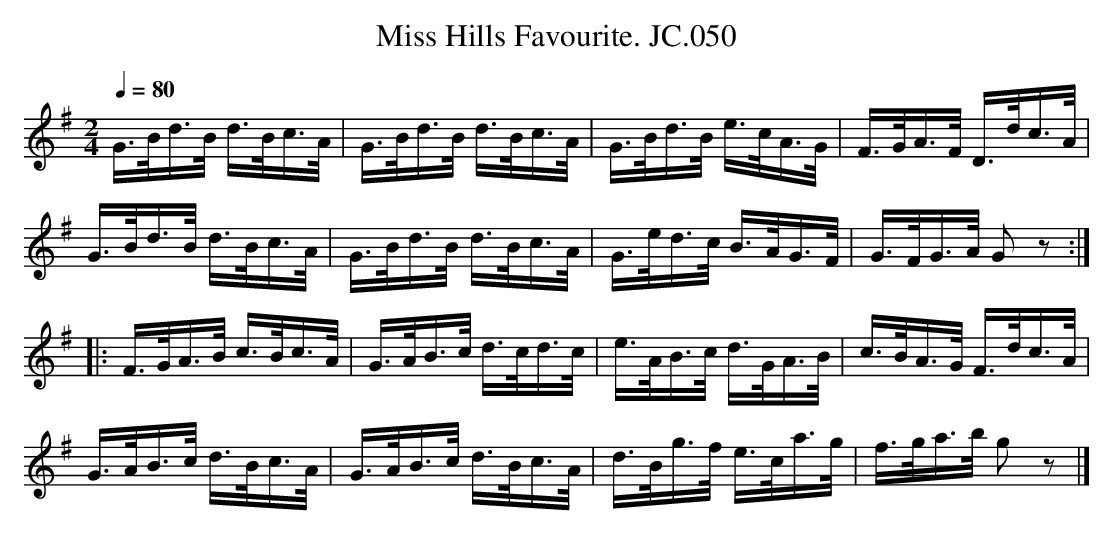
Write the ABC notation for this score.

X:1
T:Miss Hills Favourite. JC.050
M:2/4
L:1/16
Q:1/4=80
K:G
G>Bd>B d>Bc>A|G>Bd>B d>Bc>A|\\
G>Bd>B e>cA>G|F>GA>F D>dc>A|
G>Bd>B d>Bc>A|G>Bd>B d>Bc>A|\\
G>ed>c B>AG>F|G>FG>A G2z2:|
|:F>GA>B c>Bc>A|G>AB>c d>cd>c|\\
e>AB>c d>GA>B|c>BA>G F>dc>A|
G>AB>c d>Bc>A|G>AB>c d>Bc>A|\\
d>Bg>f e>ca>g|f>ga>b g2z2|]
